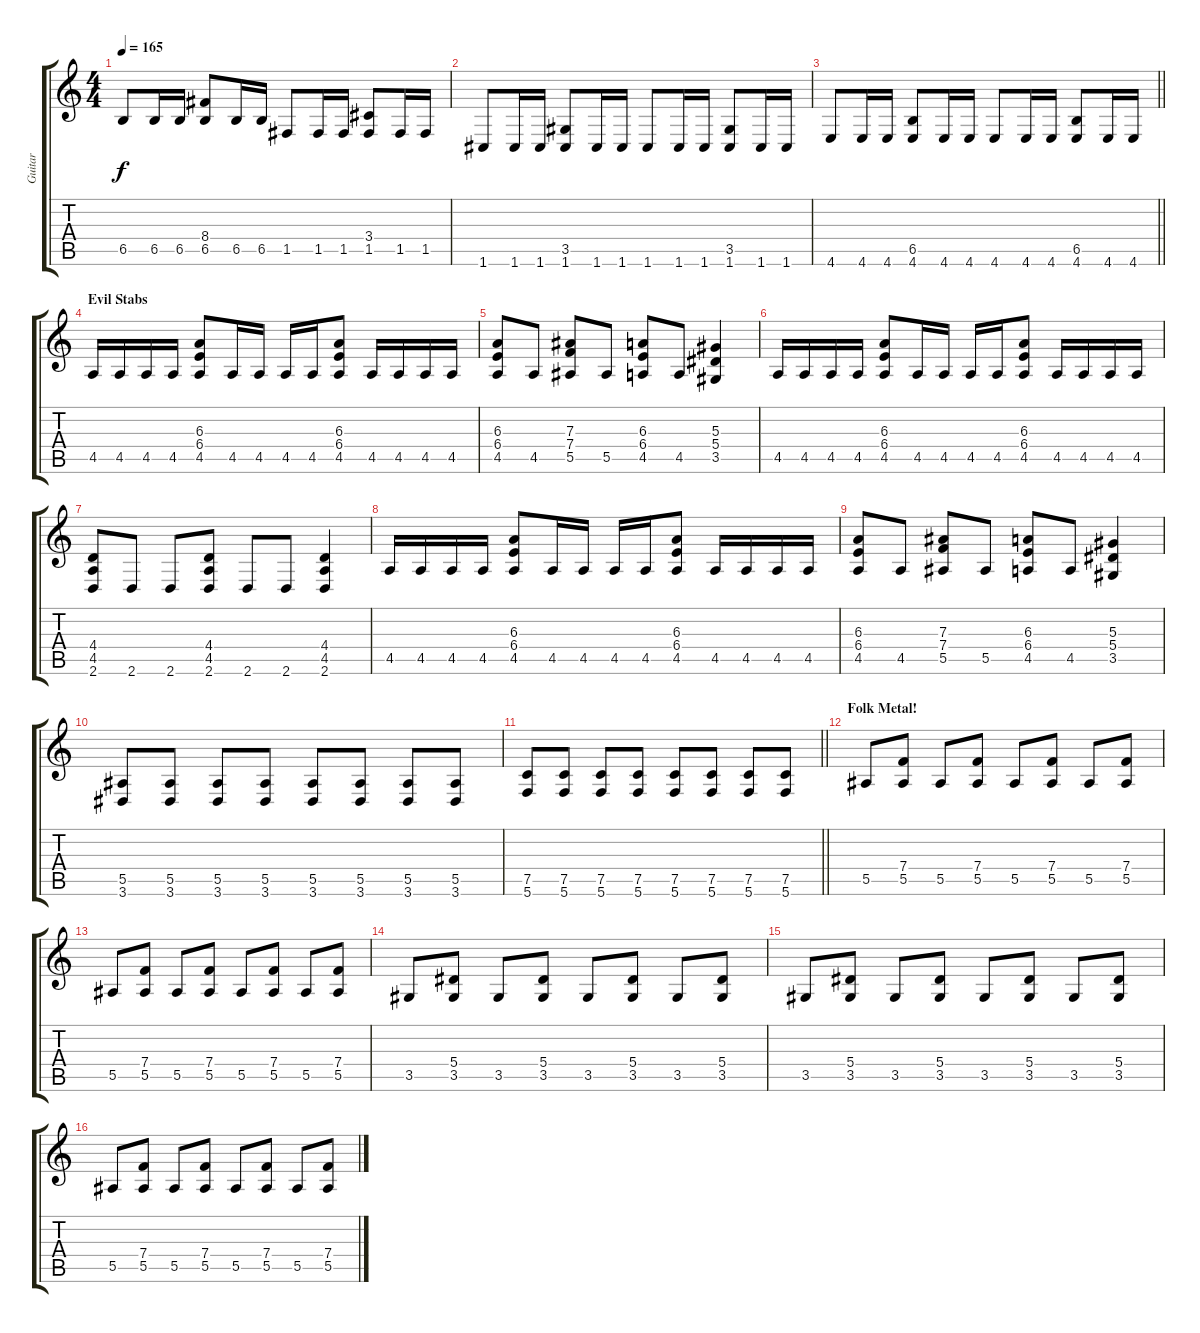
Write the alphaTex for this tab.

\track ("Guitar" "Guitar") {instrument distortionguitar}
\staff {score tabs}
\tuning (C4 G3 Eb3 Bb2 F2 C2) {hide}
\ts (4 4)
\tempo 165
\clef g2
\ks c
6.5.8{dy f} 6.5.16 6.5.16 (8.4 6.5).8 6.5.16 6.5.16 1.5.8 1.5.16 1.5.16 (3.4 1.5).8 1.5.16 1.5.16 |
1.6.8 1.6.16 1.6.16 (3.5 1.6).8 1.6.16 1.6.16 1.6.8 1.6.16 1.6.16 (3.5 1.6).8 1.6.16 1.6.16 |
\barLineRight lightlight
4.6.8 4.6.16 4.6.16 (6.5 4.6).8 4.6.16 4.6.16 4.6.8 4.6.16 4.6.16 (6.5 4.6).8 4.6.16 4.6.16 |
\section ("" "Evil Stabs")
4.5.16 4.5.16 4.5.16 4.5.16 (6.3 6.4 4.5).8 4.5.16 4.5.16 4.5.16 4.5.16 (6.3 6.4 4.5).8 4.5.16 4.5.16 4.5.16 4.5.16 |
(6.3 6.4 4.5).8 4.5.8 (7.3 7.4 5.5).8 5.5.8 (6.3 6.4 4.5).8 4.5.8 (5.3 5.4 3.5).4 |
4.5.16 4.5.16 4.5.16 4.5.16 (6.3 6.4 4.5).8 4.5.16 4.5.16 4.5.16 4.5.16 (6.3 6.4 4.5).8 4.5.16 4.5.16 4.5.16 4.5.16 |
(4.4 4.5 2.6).8 2.6.8 2.6.8 (4.4 4.5 2.6).8 2.6.8 2.6.8 (4.4 4.5 2.6).4 |
4.5.16 4.5.16 4.5.16 4.5.16 (6.3 6.4 4.5).8 4.5.16 4.5.16 4.5.16 4.5.16 (6.3 6.4 4.5).8 4.5.16 4.5.16 4.5.16 4.5.16 |
(6.3 6.4 4.5).8 4.5.8 (7.3 7.4 5.5).8 5.5.8 (6.3 6.4 4.5).8 4.5.8 (5.3 5.4 3.5).4 |
(5.5 3.6).8 (5.5 3.6).8 (5.5 3.6).8 (5.5 3.6).8 (5.5 3.6).8 (5.5 3.6).8 (5.5 3.6).8 (5.5 3.6).8 |
\barLineRight lightlight
(7.5 5.6).8 (7.5 5.6).8 (7.5 5.6).8 (7.5 5.6).8 (7.5 5.6).8 (7.5 5.6).8 (7.5 5.6).8 (7.5 5.6).8 |
\section ("" "Folk Metal!")
5.5.8 (7.4 5.5).8 5.5.8 (7.4 5.5).8 5.5.8 (7.4 5.5).8 5.5.8 (7.4 5.5).8 |
5.5.8 (7.4 5.5).8 5.5.8 (7.4 5.5).8 5.5.8 (7.4 5.5).8 5.5.8 (7.4 5.5).8 |
3.5.8 (5.4 3.5).8 3.5.8 (5.4 3.5).8 3.5.8 (5.4 3.5).8 3.5.8 (5.4 3.5).8 |
3.5.8 (5.4 3.5).8 3.5.8 (5.4 3.5).8 3.5.8 (5.4 3.5).8 3.5.8 (5.4 3.5).8 |
5.5.8 (7.4 5.5).8 5.5.8 (7.4 5.5).8 5.5.8 (7.4 5.5).8 5.5.8 (7.4 5.5).8
